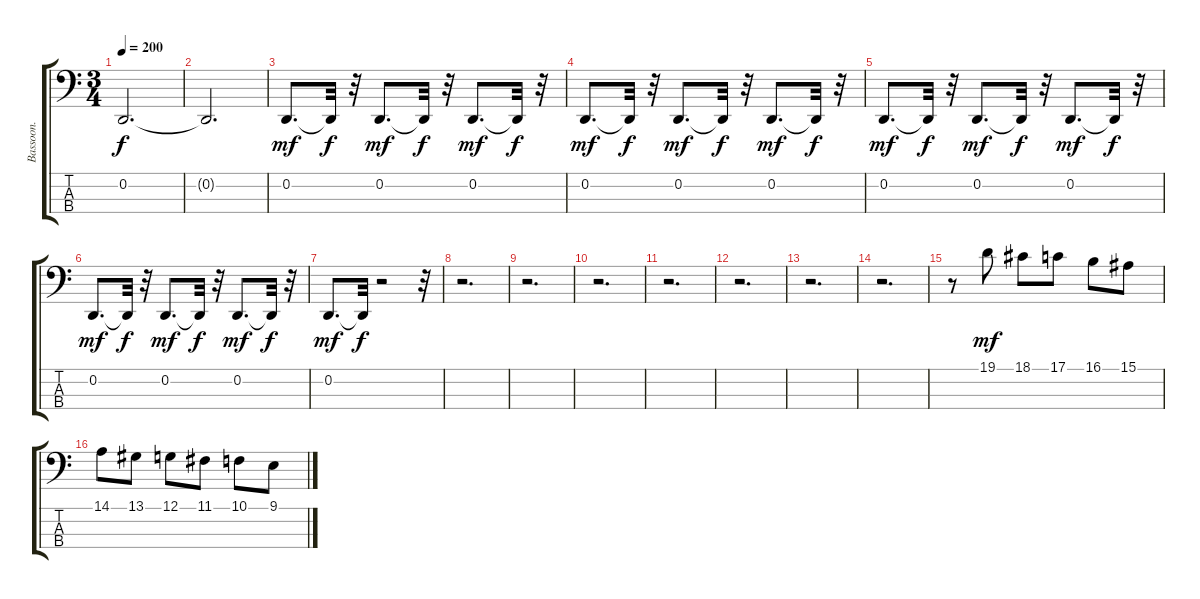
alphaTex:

\track ("Bassoon." "Bassoon.") {instrument bassoon}
\staff {score tabs}
\tuning (G2 D2 A1 E1) {hide}
\ts (3 4)
\tempo 200
\clef f4
\ks c
0.2{t}.2{d dy f} |
0.2{t}.2{d} |
0.2.8{d dy mf} 0.2{t}.32{dy f} r.32 0.2.8{d dy mf} 0.2{t}.32{dy f} r.32 0.2.8{d dy mf} 0.2{t}.32{dy f} r.32 |
0.2.8{d dy mf} 0.2{t}.32{dy f} r.32 0.2.8{d dy mf} 0.2{t}.32{dy f} r.32 0.2.8{d dy mf} 0.2{t}.32{dy f} r.32 |
0.2.8{d dy mf} 0.2{t}.32{dy f} r.32 0.2.8{d dy mf} 0.2{t}.32{dy f} r.32 0.2.8{d dy mf} 0.2{t}.32{dy f} r.32 |
0.2.8{d dy mf} 0.2{t}.32{dy f} r.32 0.2.8{d dy mf} 0.2{t}.32{dy f} r.32 0.2.8{d dy mf} 0.2{t}.32{dy f} r.32 |
0.2.8{d dy mf} 0.2{t}.32{dy f} r.2 r.32 |
r.2{d} |
r.2{d} |
r.2{d} |
r.2{d} |
r.2{d} |
r.2{d} |
r.2{d} |
r.8 19.1.8{dy mf} 18.1.8 17.1.8 16.1.8 15.1.8 |
14.1.8 13.1.8 12.1.8 11.1.8 10.1.8 9.1.8
